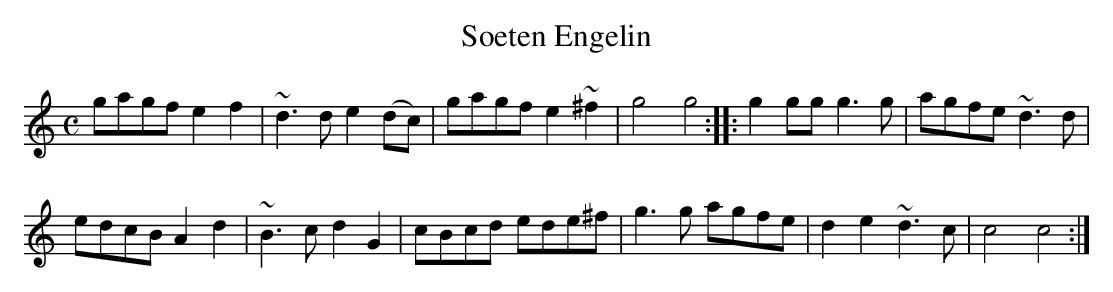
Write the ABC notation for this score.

X:1
T:Soeten Engelin
M:C
K:Cmaj
gagfe2f2|~d3de2(dc)|gagfe2~^f2|g4g4:||:g2ggg3g|agfe~d3d|
edcBA2d2|~B3cd2G2|cBcd ede^f|g3g agfe|d2e2~d3c|c4c4:|
